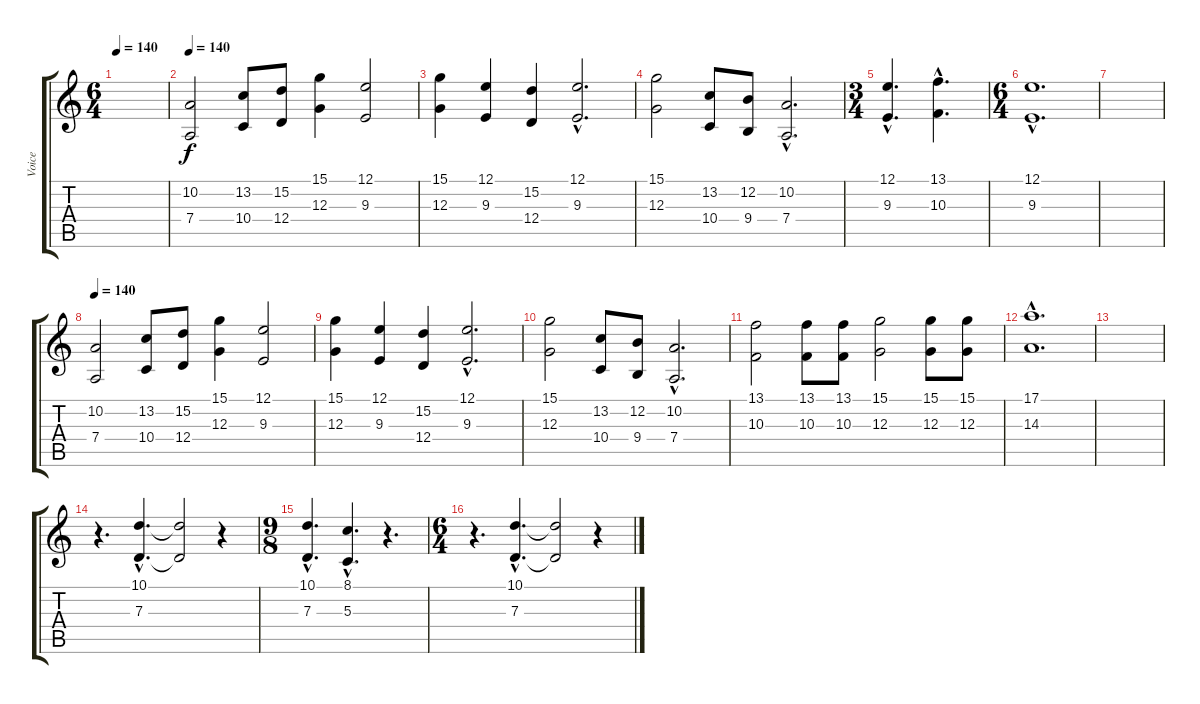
\track ("Voice" "Voice") {instrument tenorsax}
\staff {score tabs}
\tuning (E4 B3 G3 D3 A2 E2) {hide}
\ts (6 4)
\tempo 140
\clef g2
\ks c
|
\tempo 140
(10.2 7.4).2 (13.2 10.4).8 (15.2 12.4).8 (15.1 12.3).4 (12.1 9.3).2 |
(15.1 12.3).4 (12.1 9.3).4 (15.2 12.4).4 (12.1{hac} 9.3{hac}).2{d} |
(15.1 12.3).2 (13.2 10.4).8 (12.2 9.4).8 (10.2{hac} 7.4{hac}).2{d} |
\ts (3 4)
(12.1{hac} 9.3{hac}).4{d} (13.1{hac} 10.3{hac}).4{d} |
\ts (6 4)
(12.1{hac} 9.3{hac}).1{d} |
|
\tempo 140
(10.2 7.4).2 (13.2 10.4).8 (15.2 12.4).8 (15.1 12.3).4 (12.1 9.3).2 |
(15.1 12.3).4 (12.1 9.3).4 (15.2 12.4).4 (12.1{hac} 9.3{hac}).2{d} |
(15.1 12.3).2 (13.2 10.4).8 (12.2 9.4).8 (10.2{hac} 7.4{hac}).2{d} |
(13.1 10.3).2 (13.1 10.3).8 (13.1 10.3).8 (15.1 12.3).2 (15.1 12.3).8 (15.1 12.3).8 |
(17.1{hac} 14.3{hac}).1{d} |
|
r.4{d} (10.1{hac} 7.3{hac}).4{d instrument choiraahs} (10.1{t} 7.3{t}).2 r.4 |
\ts (9 8)
(10.1{hac} 7.3{hac}).4{d} (8.1{hac} 5.3{hac}).4{d} r.4{d} |
\ts (6 4)
r.4{d} (10.1{hac} 7.3{hac}).4{d instrument choiraahs} (10.1{t} 7.3{t}).2 r.4
